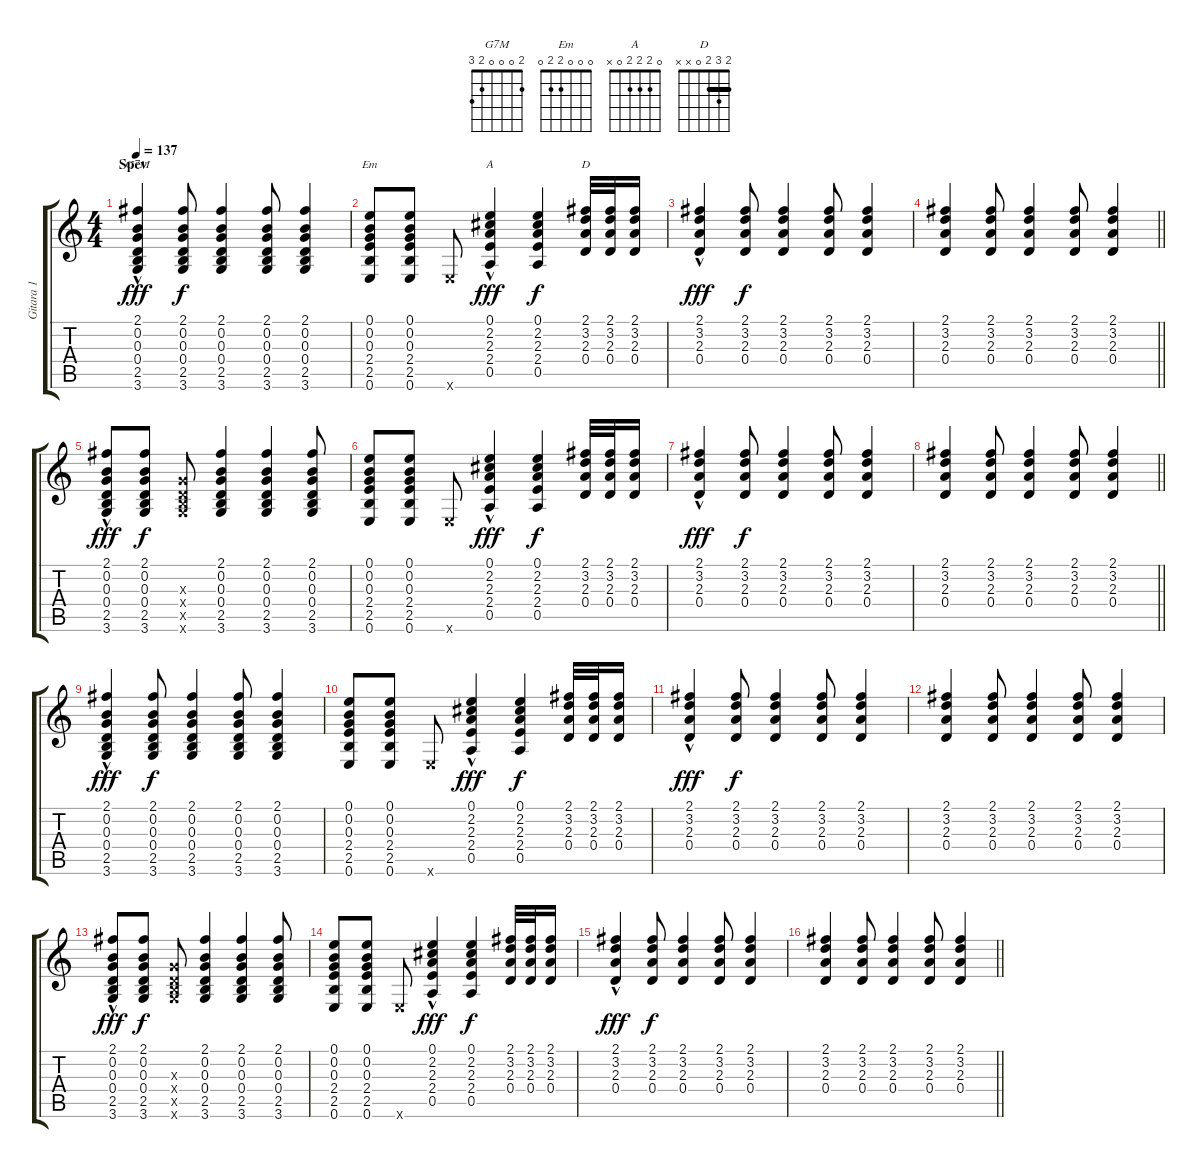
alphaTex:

\track ("Gitara 1" "Gitara 1") {instrument acousticguitarsteel}
\staff {score tabs}
\tuning (E4 B3 G3 D3 A2 E2) {hide}
\chord ("G7M" 2 0 0 0 2 3)
\chord ("Em" 0 0 0 2 2 0)
\chord ("A" 0 2 2 2 0 x)
\chord ("D" 2 3 2 0 x x) {barre 2}
\ts (4 4)
\section ("" "Spev")
\tempo 137
\clef g2
\ks c
(2.1 0.2 0.3{hac} 0.4 2.5 3.6).4{ch "G7M" dy fff} (2.1 0.2 0.3 0.4 2.5 3.6).8{dy f} (2.1 0.2 0.3 0.4 2.5 3.6).4 (2.1 0.2 0.3 0.4 2.5 3.6).8 (2.1 0.2 0.3 0.4 2.5 3.6).4 |
(0.1 0.2 0.3 2.4 2.5 0.6).8{ch "Em"} (0.1 0.2 0.3 2.4 2.5 0.6).8 0.6{x}.8 (0.1 2.2 2.3 2.4 0.5{hac}).4{ch "A" dy fff} (0.1 2.2 2.3 2.4 0.5).4{dy f} (2.1 3.2 2.3 0.4).32{ch "D"} (2.1 3.2 2.3 0.4).32 (2.1 3.2 2.3 0.4).16 |
(2.1 3.2 2.3{hac} 0.4).4{dy fff} (2.1 3.2 2.3 0.4).8{dy f} (2.1 3.2 2.3 0.4).4 (2.1 3.2 2.3 0.4).8 (2.1 3.2 2.3 0.4).4 |
\barLineRight lightlight
(2.1 3.2 2.3 0.4).4 (2.1 3.2 2.3 0.4).8 (2.1 3.2 2.3 0.4).4 (2.1 3.2 2.3 0.4).8 (2.1 3.2 2.3 0.4).4 |
(2.1 0.2 0.3{hac} 0.4 2.5 3.6).8{dy fff} (2.1 0.2 0.3 0.4 2.5 3.6).8{dy f} (0.3{x} 0.4{x} 2.5{x} 3.6{x}).8 (2.1 0.2 0.3 0.4 2.5 3.6).4 (2.1 0.2 0.3 0.4 2.5 3.6).4 (2.1 0.2 0.3 0.4 2.5 3.6).8 |
(0.1 0.2 0.3 2.4 2.5 0.6).8 (0.1 0.2 0.3 2.4 2.5 0.6).8 0.6{x}.8 (0.1 2.2 2.3 2.4 0.5{hac}).4{dy fff} (0.1 2.2 2.3 2.4 0.5).4{dy f} (2.1 3.2 2.3 0.4).32 (2.1 3.2 2.3 0.4).32 (2.1 3.2 2.3 0.4).16 |
(2.1 3.2 2.3{hac} 0.4).4{dy fff} (2.1 3.2 2.3 0.4).8{dy f} (2.1 3.2 2.3 0.4).4 (2.1 3.2 2.3 0.4).8 (2.1 3.2 2.3 0.4).4 |
\barLineRight lightlight
(2.1 3.2 2.3 0.4).4 (2.1 3.2 2.3 0.4).8 (2.1 3.2 2.3 0.4).4 (2.1 3.2 2.3 0.4).8 (2.1 3.2 2.3 0.4).4 |
(2.1 0.2 0.3{hac} 0.4 2.5 3.6).4{dy fff} (2.1 0.2 0.3 0.4 2.5 3.6).8{dy f} (2.1 0.2 0.3 0.4 2.5 3.6).4 (2.1 0.2 0.3 0.4 2.5 3.6).8 (2.1 0.2 0.3 0.4 2.5 3.6).4 |
(0.1 0.2 0.3 2.4 2.5 0.6).8 (0.1 0.2 0.3 2.4 2.5 0.6).8 0.6{x}.8 (0.1 2.2 2.3 2.4 0.5{hac}).4{dy fff} (0.1 2.2 2.3 2.4 0.5).4{dy f} (2.1 3.2 2.3 0.4).32 (2.1 3.2 2.3 0.4).32 (2.1 3.2 2.3 0.4).16 |
(2.1 3.2 2.3{hac} 0.4).4{dy fff} (2.1 3.2 2.3 0.4).8{dy f} (2.1 3.2 2.3 0.4).4 (2.1 3.2 2.3 0.4).8 (2.1 3.2 2.3 0.4).4 |
(2.1 3.2 2.3 0.4).4 (2.1 3.2 2.3 0.4).8 (2.1 3.2 2.3 0.4).4 (2.1 3.2 2.3 0.4).8 (2.1 3.2 2.3 0.4).4 |
(2.1 0.2 0.3{hac} 0.4 2.5 3.6).8{dy fff} (2.1 0.2 0.3 0.4 2.5 3.6).8{dy f} (0.3{x} 0.4{x} 2.5{x} 3.6{x}).8 (2.1 0.2 0.3 0.4 2.5 3.6).4 (2.1 0.2 0.3 0.4 2.5 3.6).4 (2.1 0.2 0.3 0.4 2.5 3.6).8 |
(0.1 0.2 0.3 2.4 2.5 0.6).8 (0.1 0.2 0.3 2.4 2.5 0.6).8 0.6{x}.8 (0.1 2.2 2.3 2.4 0.5{hac}).4{dy fff} (0.1 2.2 2.3 2.4 0.5).4{dy f} (2.1 3.2 2.3 0.4).32 (2.1 3.2 2.3 0.4).32 (2.1 3.2 2.3 0.4).16 |
(2.1 3.2 2.3{hac} 0.4).4{dy fff} (2.1 3.2 2.3 0.4).8{dy f} (2.1 3.2 2.3 0.4).4 (2.1 3.2 2.3 0.4).8 (2.1 3.2 2.3 0.4).4 |
\barLineRight lightlight
(2.1 3.2 2.3 0.4).4 (2.1 3.2 2.3 0.4).8 (2.1 3.2 2.3 0.4).4 (2.1 3.2 2.3 0.4).8 (2.1 3.2 2.3 0.4).4
